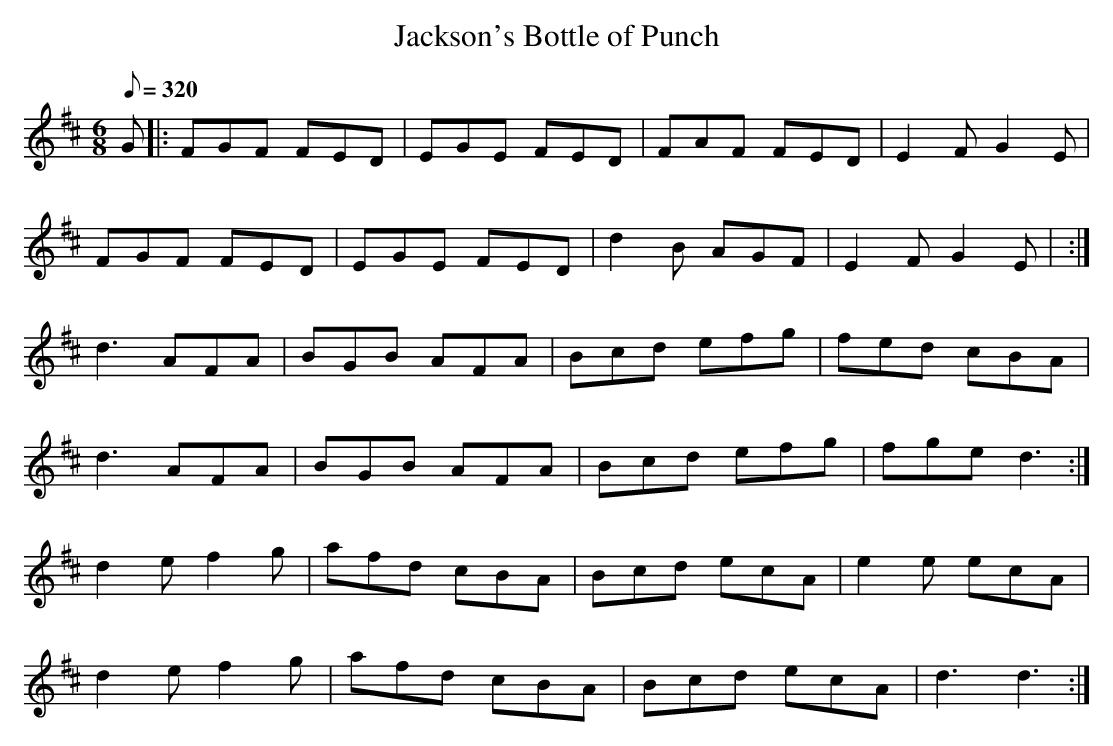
X:1
T: Jackson's Bottle of Punch
M: 6/8
L: 1/8
Q: 320
K: D
G|: FGF FED| EGE FED| FAF FED|E2F G2E|
FGF FED| EGE FED| d2B AGF| E2F G2E| :|
d3 AFA| BGB AFA| Bcd efg| fed cBA|
d3 AFA| BGB AFA| Bcd efg| fge d3 :|
d2e f2g| afd cBA| Bcd ecA| e2e ecA|
d2e f2g| afd cBA| Bcd ecA|  d3 d3 :|
